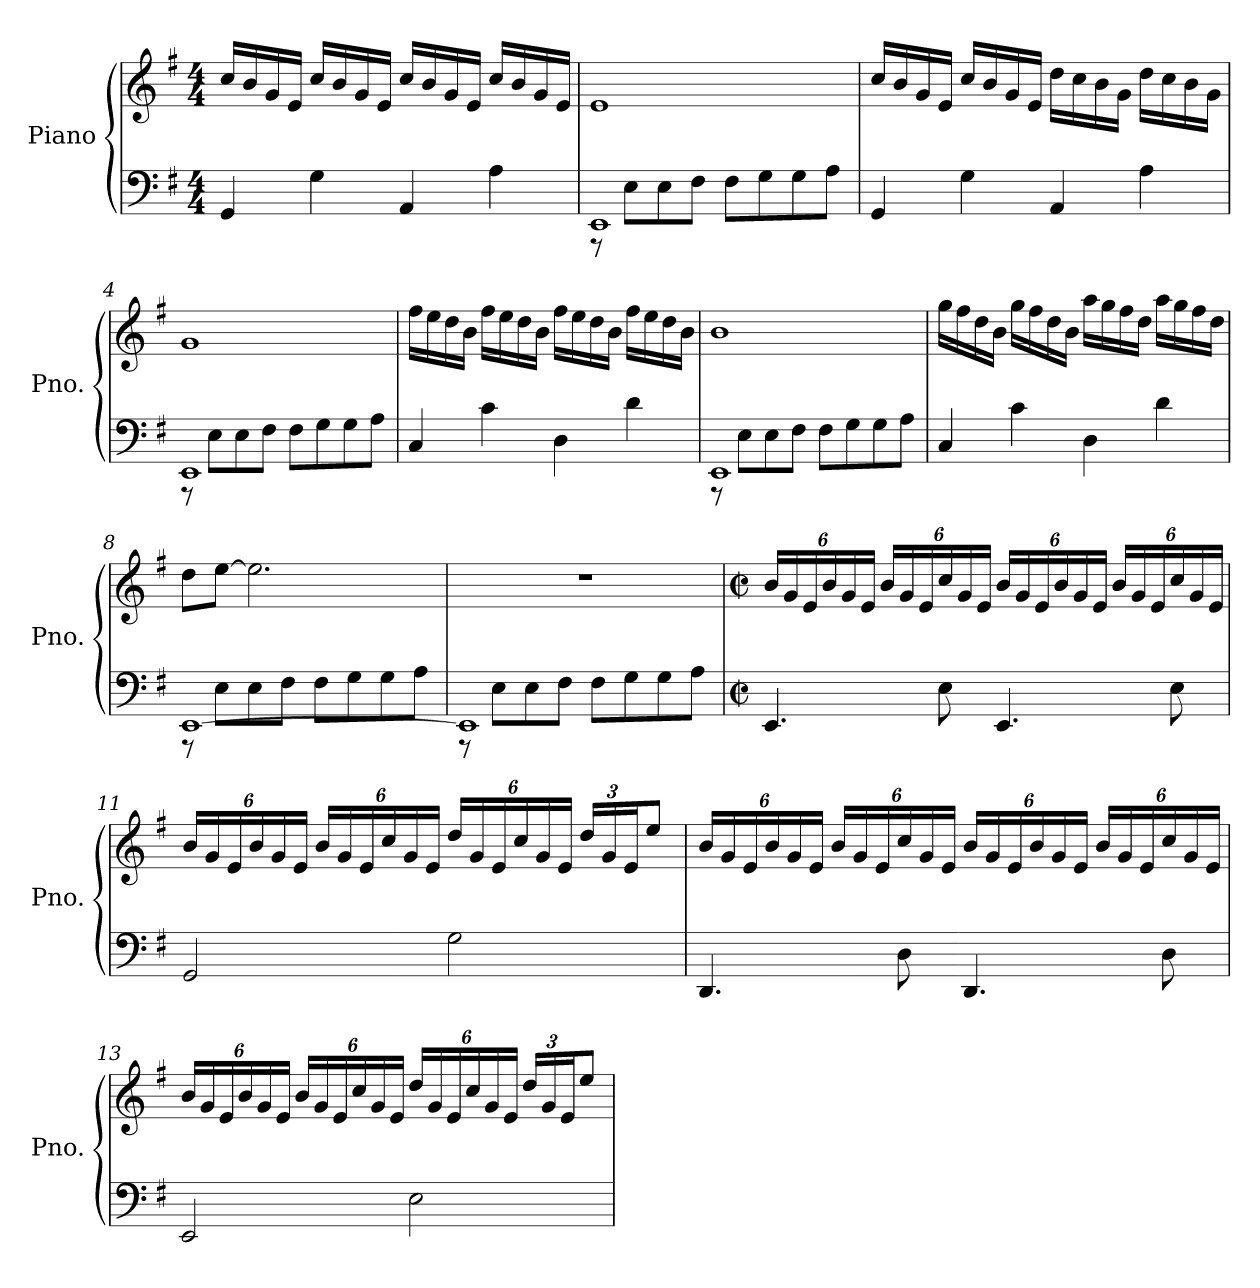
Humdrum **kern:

**kern	**kern
*part1	*part1
*staff2	*staff1
*I"Piano	*
*I'Pno.	*
*clefF4	*clefG2
*k[f#]	*k[f#]
*M4/4	*M4/4
*MM80	*MM80
=1	=1
4GG/	16cc/LL
.	16b/
.	16g/
.	16e/JJ
4G\	16cc/LL
.	16b/
.	16g/
.	16e/JJ
4AA/	16cc/LL
.	16b/
.	16g/
.	16e/JJ
4A\	16cc/LL
.	16b/
.	16g/
.	16e/JJ
=2	=2
*^	*
1EE	8r	1e
.	8E\L	.
.	8E\	.
.	8F#\J	.
.	8F#\L	.
.	8G\	.
.	8G\	.
.	8A\J	.
*v	*v	*
=3	=3
4GG/	16cc/LL
.	16b/
.	16g/
.	16e/JJ
4G\	16cc/LL
.	16b/
.	16g/
.	16e/JJ
4AA/	16dd\LL
.	16cc\
.	16b\
.	16g\JJ
4A\	16dd\LL
.	16cc\
.	16b\
.	16g\JJ
!!LO:LB:g=z
=4	=4
*^	*
1EE	8r	1g
.	8E\L	.
.	8E\	.
.	8F#\J	.
.	8F#\L	.
.	8G\	.
.	8G\	.
.	8A\J	.
*v	*v	*
=5	=5
4C/	16ff#\LL
.	16ee\
.	16dd\
.	16b\JJ
4c\	16ff#\LL
.	16ee\
.	16dd\
.	16b\JJ
4D\	16ff#\LL
.	16ee\
.	16dd\
.	16b\JJ
4d\	16ff#\LL
.	16ee\
.	16dd\
.	16b\JJ
=6	=6
*^	*
1EE	8r	1b
.	8E\L	.
.	8E\	.
.	8F#\J	.
.	8F#\L	.
.	8G\	.
.	8G\	.
.	8A\J	.
*v	*v	*
!!LO:LB:g=z
=7	=7
4C/	16gg\LL
.	16ff#\
.	16dd\
.	16b\JJ
4c\	16gg\LL
.	16ff#\
.	16dd\
.	16b\JJ
4D\	16aa\LL
.	16gg\
.	16ff#\
.	16dd\JJ
4d\	16aa\LL
.	16gg\
.	16ff#\
.	16dd\JJ
=8	=8
*^	*
[1EE	8r	8dd\L
.	8E\L	[8ee\J
.	8E\	2.ee\]
.	8F#\J	.
.	8F#\L	.
.	8G\	.
.	8G\	.
.	8A\J	.
=9	=9	=9
1EE]	8r	1r
.	8E\L	.
.	8E\	.
.	8F#\J	.
.	8F#\L	.
.	8G\	.
.	8G\	.
.	8A\J	.
*v	*v	*
!!LO:LB:g=z
=10	=10
*M2/2	*M2/2
*met(c|)	*met(c|)
*	*Xbrackettup
4.EE/	24b/LL
.	24g/
.	24e/
.	24b/
.	24g/
.	24e/JJ
.	24b/LL
.	24g/
.	24e/
8E\	24cc/
.	24g/
.	24e/JJ
4.EE/	24b/LL
.	24g/
.	24e/
.	24b/
.	24g/
.	24e/JJ
.	24b/LL
.	24g/
.	24e/
8E\	24cc/
.	24g/
.	24e/JJ
=11	=11
2GG/	24b/LL
.	24g/
.	24e/
.	24b/
.	24g/
.	24e/JJ
.	24b/LL
.	24g/
.	24e/
.	24cc/
.	24g/
.	24e/JJ
2G\	24dd/LL
.	24g/
.	24e/
.	24cc/
.	24g/
.	24e/JJ
.	24dd/LL
.	24g/
.	24e/J
.	8ee/J
!!LO:LB:g=z
=12	=12
4.DD/	24b/LL
.	24g/
.	24e/
.	24b/
.	24g/
.	24e/JJ
.	24b/LL
.	24g/
.	24e/
8D\	24cc/
.	24g/
.	24e/JJ
4.DD/	24b/LL
.	24g/
.	24e/
.	24b/
.	24g/
.	24e/JJ
.	24b/LL
.	24g/
.	24e/
8D\	24cc/
.	24g/
.	24e/JJ
=13	=13
2EE/	24b/LL
.	24g/
.	24e/
.	24b/
.	24g/
.	24e/JJ
.	24b/LL
.	24g/
.	24e/
.	24cc/
.	24g/
.	24e/JJ
2E\	24dd/LL
.	24g/
.	24e/
.	24cc/
.	24g/
.	24e/JJ
.	24dd/LL
.	24g/
.	24e/J
.	8ee/J
=	=
*-	*-
